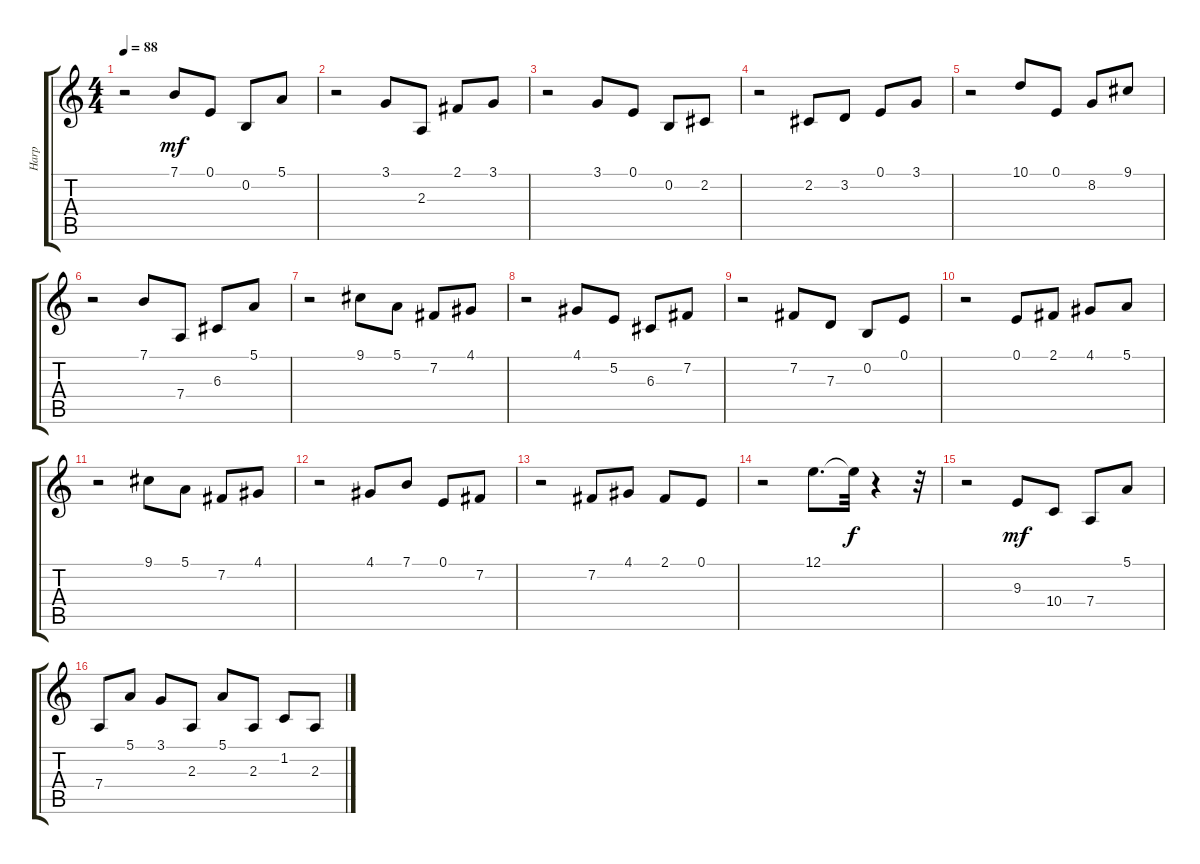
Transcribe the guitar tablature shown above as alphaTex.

\track ("Harp" "Harp") {instrument orchestralharp}
\staff {score tabs}
\tuning (E4 B3 G3 D3 A2 E2) {hide}
\ts (4 4)
\tempo 88
\clef g2
\ks c
r.2{dy mf} 7.1.8 0.1.8 0.2.8 5.1.8 |
r.2 3.1.8 2.3.8 2.1.8 3.1.8 |
r.2 3.1.8 0.1.8 0.2.8 2.2.8 |
r.2 2.2.8 3.2.8 0.1.8 3.1.8 |
r.2 10.1.8 0.1.8 8.2.8 9.1.8 |
r.2 7.1.8 7.4.8 6.3.8 5.1.8 |
r.2 9.1.8 5.1.8 7.2.8 4.1.8 |
r.2 4.1.8 5.2.8 6.3.8 7.2.8 |
r.2 7.2.8 7.3.8 0.2.8 0.1.8 |
r.2 0.1.8 2.1.8 4.1.8 5.1.8 |
r.2 9.1.8 5.1.8 7.2.8 4.1.8 |
r.2 4.1.8 7.1.8 0.1.8 7.2.8 |
r.2 7.2.8 4.1.8 2.1.8 0.1.8 |
r.2 12.1.8{d} 12.1{t}.32{dy f} r.4 r.32 |
r.2 9.3.8{dy mf} 10.4.8 7.4.8 5.1.8 |
7.4.8 5.1.8 3.1.8 2.3.8 5.1.8 2.3.8 1.2.8 2.3.8
